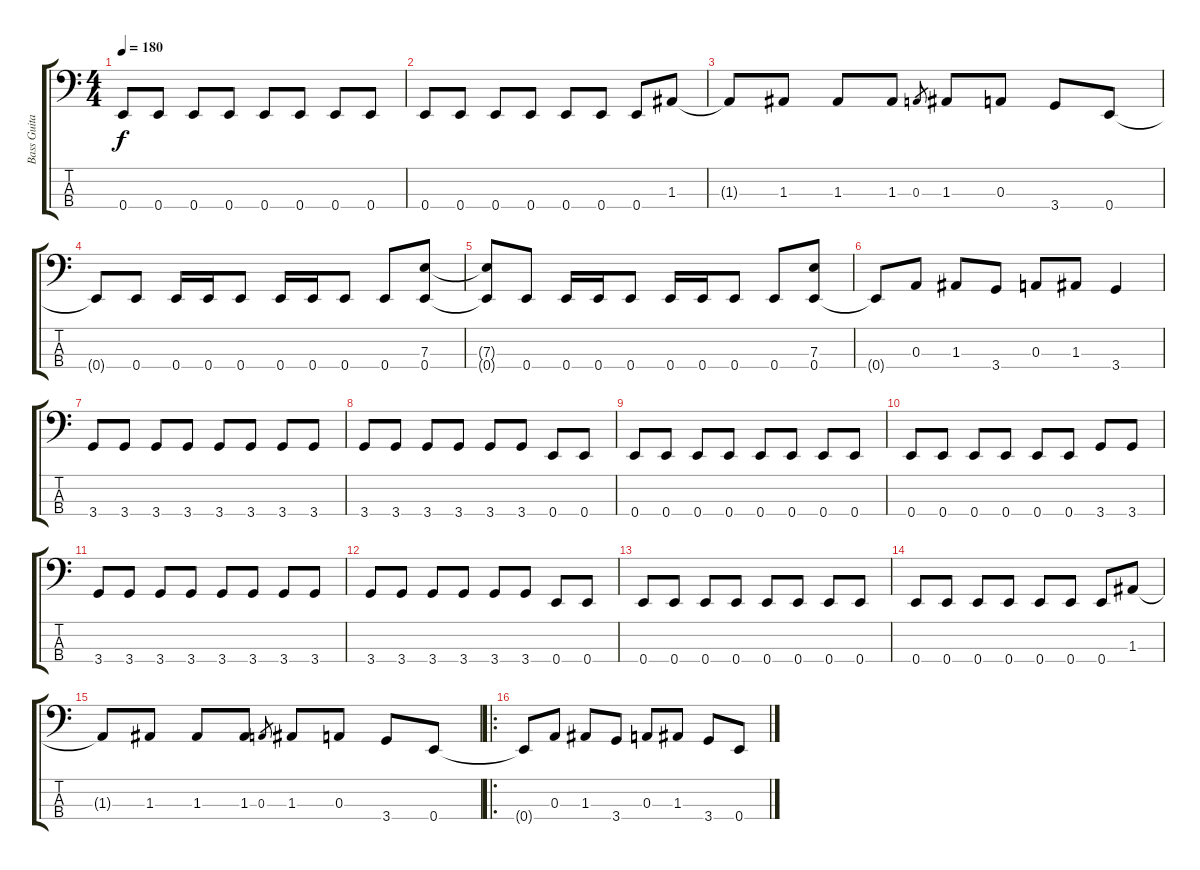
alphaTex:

\track ("Bass Guitar - Jason" "Bass Guita") {instrument electricbasspick}
\staff {score tabs}
\tuning (G2 D2 A1 E1) {hide}
\ts (4 4)
\tempo 180
\clef f4
\ks c
0.4.8{dy f} 0.4.8 0.4.8 0.4.8 0.4.8 0.4.8 0.4.8 0.4.8 |
0.4.8 0.4.8 0.4.8 0.4.8 0.4.8 0.4.8 0.4.8 1.3.8 |
1.3{t}.8 1.3.8 1.3.8 1.3.8 0.3.8{gr} 1.3.8 0.3.8 3.4.8 0.4.8 |
0.4{t}.8 0.4.8 0.4.16 0.4.16 0.4.8 0.4.16 0.4.16 0.4.8 0.4.8 (7.3 0.4).8 |
(7.3{t} 0.4{t}).8 0.4.8 0.4.16 0.4.16 0.4.8 0.4.16 0.4.16 0.4.8 0.4.8 (7.3 0.4).8 |
0.4{t}.8 0.3.8 1.3.8 3.4.8 0.3.8 1.3.8 3.4.4 |
3.4.8 3.4.8 3.4.8 3.4.8 3.4.8 3.4.8 3.4.8 3.4.8 |
3.4.8 3.4.8 3.4.8 3.4.8 3.4.8 3.4.8 0.4.8 0.4.8 |
0.4.8 0.4.8 0.4.8 0.4.8 0.4.8 0.4.8 0.4.8 0.4.8 |
0.4.8 0.4.8 0.4.8 0.4.8 0.4.8 0.4.8 3.4.8 3.4.8 |
3.4.8 3.4.8 3.4.8 3.4.8 3.4.8 3.4.8 3.4.8 3.4.8 |
3.4.8 3.4.8 3.4.8 3.4.8 3.4.8 3.4.8 0.4.8 0.4.8 |
0.4.8 0.4.8 0.4.8 0.4.8 0.4.8 0.4.8 0.4.8 0.4.8 |
0.4.8 0.4.8 0.4.8 0.4.8 0.4.8 0.4.8 0.4.8 1.3.8 |
1.3{t}.8 1.3.8 1.3.8 1.3.8 0.3.8{gr} 1.3.8 0.3.8 3.4.8 0.4.8 |
\ro
0.4{t}.8 0.3.8 1.3.8 3.4.8 0.3.8 1.3.8 3.4.8 0.4.8
